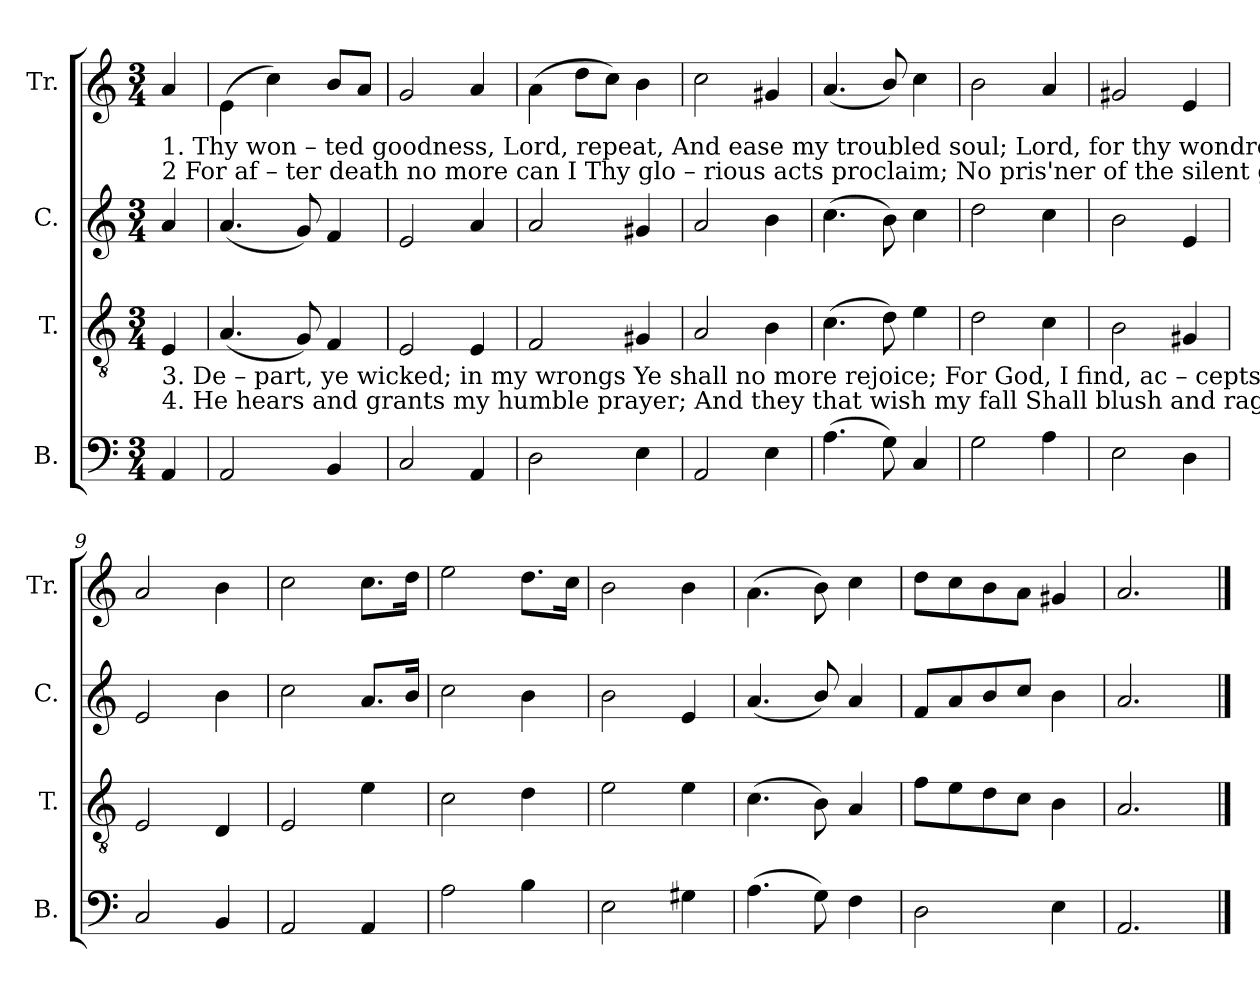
**kern	**kern	**kern	**kern
*part4	*part3	*part2	*part1
*staff4	*staff3	*staff2	*staff1
*I"B.	*I"T.	*I"C.	*I"Tr.
*I'B.	*I'T.	*I'C.	*I'Tr.
*clefF4	*clefGv2	*clefG2	*clefG2
*k[]	*k[]	*k[]	*k[]
*M3/4	*M3/4	*M3/4	*M3/4
*MM70	*MM70	*MM70	*MM70
=1	=1	=1	=1
!	!	!	!LO:TX:b:t=1. Thy won   –   ted   goodness,  Lord,   repeat,   And  ease    my  troubled soul;  Lord, for thy  wondrous  mercy's   sake   Vouchsafe   to    make          me   whole.
!	!	!	!LO:TX:b:t=2  For af      –    ter   death  no   more   can   I    Thy   glo – rious acts proclaim;   No  pris'ner   of    the     silent    grave   Can  mag – ni – fy              thy   name.
!	!LO:TX:b:t=3. De – part,      ye      wicked;   in     my wrongs  Ye   shall    no  more  rejoice;  For  God,  I  find,  ac – cepts  my  tears,  And  listens       to              my  voice.	!	!
!	!LO:TX:b:t=4. He   hears     and  grants  my  humble  prayer;  And  they  that  wish  my  fall  Shall blush and rage  to    see  that  God   Pro – tects  me  from          them   all.	!	!
4AA!/	4E!/	4a!/	4a!/
=2	=2	=2	=2
2AA!/	(<4.A!/	(<4.a!/	(>4e!\
.	.	.	4cc!\)
.	8G!/)	8g!/)	.
4BB!/	4F!/	4f!/	8b!/L
.	.	.	8a!/J
=3	=3	=3	=3
2C!/	2E!/	2e!/	2g!/
4AA!/	4E!/	4a!/	4a!/
=4	=4	=4	=4
2D!\	2F!/	2a!/	(>4a!\
.	.	.	8dd!\L
.	.	.	8cc!\J)
4E!\	4G#X!/	4g#X!/	4b!\
=5	=5	=5	=5
2AA!/	2A!/	2a!/	2cc!\
4E!\	4B!\	4b!\	4g#X!/
=6	=6	=6	=6
(>4.A!\	(>4.c!\	(>4.cc!\	(<4.a!/
8G!\)	8d!\)	8b!\)	8b!/)
4C!/	4e!\	4cc!\	4cc!\
=7	=7	=7	=7
2G!\	2d!\	2dd!\	2b!\
4A!\	4c!\	4cc!\	4a!/
=8	=8	=8	=8
2E!\	2B!\	2b!\	2g#X!/
4D!\	4G#X!/	4e!/	4e!/
=9	=9	=9	=9
2C!/	2E!/	2e!/	2a!/
4BB!/	4D!/	4b!\	4b!\
=10	=10	=10	=10
2AA!/	2E!/	2cc!\	2cc!\
4AA!/	4e!\	8.a!/L	8.cc!\L
.	.	16b!/Jk	16dd!\Jk
=11	=11	=11	=11
2A!\	2c!\	2cc!\	2ee!\
4B!\	4d!\	4b!\	8.dd!\L
.	.	.	16cc!\Jk
=12	=12	=12	=12
2E!\	2e!\	2b!\	2b!\
4G#X!\	4e!\	4e!/	4b!\
=13	=13	=13	=13
(>4.A!\	(>4.c!\	(<4.a!/	(>4.a!\
8G!\)	8B!\)	8b!/)	8b!\)
4F!\	4A!/	4a!/	4cc!\
=14	=14	=14	=14
2D!\	8f!\L	8f!/L	8dd!\L
.	8e!\	8a!/	8cc!\
.	8d!\	8b!/	8b!\
.	8c!\J	8cc!/J	8a!\J
4E!\	4B!\	4b!\	4g#X!/
=15	=15	=15	=15
2.AA!/	2.A!/	2.a!/	2.a!/
==	==	==	==
*-	*-	*-	*-
